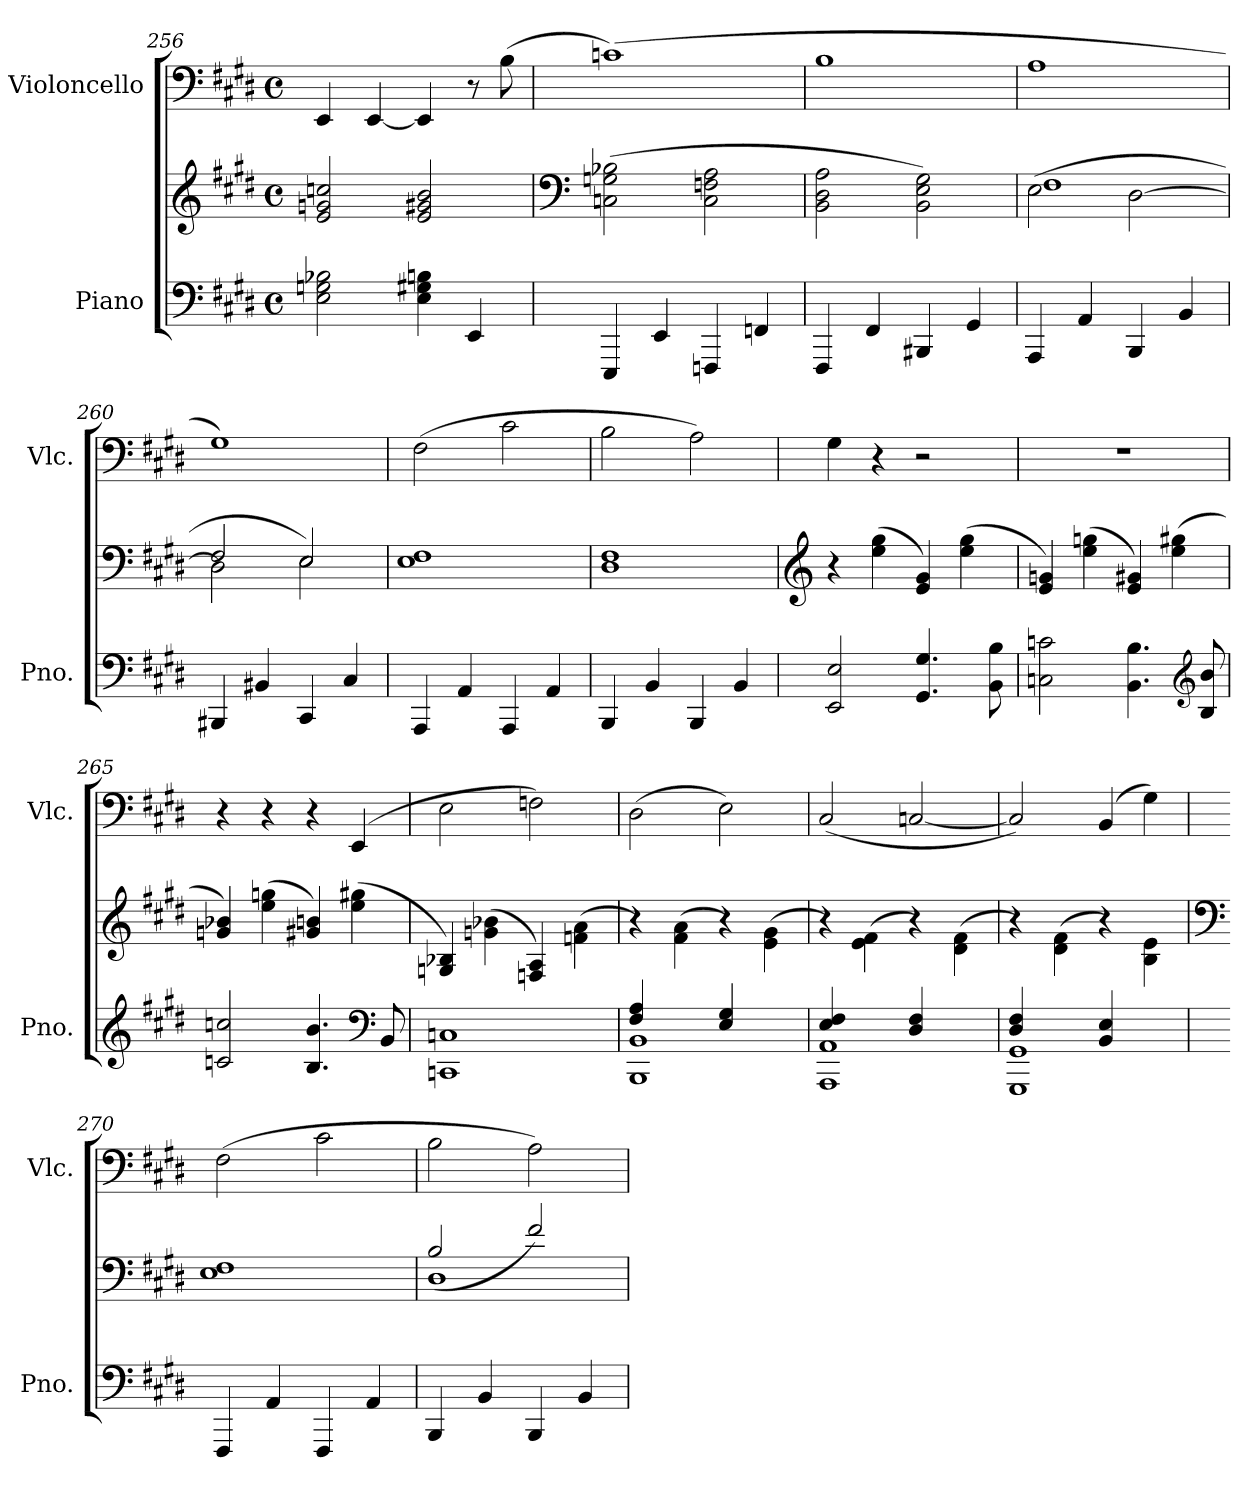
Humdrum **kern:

**kern	**kern	**kern
*part2	*part2	*part1
*staff3	*staff2	*staff1
*I"Piano	*	*I"Violoncello
*I'Pno.	*	*I'Vlc.
*clefF4	*clefG2	*clefF4
*k[f#c#g#d#]	*k[f#c#g#d#]	*k[f#c#g#d#]
*M4/4	*M4/4	*M4/4
*met(c)	*met(c)	*met(c)
=256	=256	=256
2E\ 2Gn\ 2B-X\	2e/ 2gn/ 2ccn/	4EE/
.	.	[4EE/
4E\ 4G#X\ 4Bn\	2e/ 2g#X/ 2b/	4EE/]
4EE/	.	8r
.	.	(>8B\
=257	=257	=257
*	*clefF4	*
4EEE/	(>2Cn\ 2Gn\ 2B-X\	(>1cn)
4EE/	.	.
4FFFn/	2C\ 2Fn\ 2A\	.
4FFn/	.	.
=258	=258	=258
4FFF#/	2BB\ 2D#\ 2A\	1B
4FF#/	.	.
4BBB#X/	2BB\ 2E\ 2G#\)	.
4GG#/	.	.
=259	=259	=259
*	*^	*
4AAA/	(<2E\	1F#	1A
4AA/	.	.	.
4BBB/	[2D#\	.	.
4BB/	.	.	.
=260	=260	=260	=260
4BBB#X/	2D#\]	2F#/	1G#)
4BB#X/	.	.	.
4CC#/	2E/)	2E\	.
4C#/	.	.	.
*	*v	*v	*
=261	=261	=261
4AAA/	1E 1F#	(>2F#\
4AA/	.	.
4AAA/	.	2c#\
4AA/	.	.
=262	=262	=262
4BBB/	1D# 1F#	2B\
4BB/	.	.
4BBB/	.	2A\)
4BB/	.	.
=263	=263	=263
*	*clefG2	*
2EE/ 2E/	4r	4G#\
.	(>4ee\ 4gg#\	4r
4.GG#/ 4.G#/	4e/ 4g#/)	2r
.	(>4ee\ 4gg#\	.
8BB\ 8B\	.	.
=264	=264	=264
2Cn\ 2cn\	4e/ 4gn/)	1r
.	(>4ee\ 4ggn\	.
4.BB\ 4.B\	4e/ 4g#X/)	.
.	(>4ee\ 4gg#X\	.
*clefG2	*	*
8B/ 8b/	.	.
=265	=265	=265
2cn/ 2ccn/	4gn/ 4b-X/)	4r
.	(>4ee\ 4ggn\	4r
4.B/ 4.b/	4g#X/ 4bn/)	4r
.	(>4ee\ 4gg#X\	(<4EE/
*clefF4	*	*
8BB/	.	.
=266	=266	=266
1CCn 1Cn	4Gn/ 4B-X/)	2E\
.	(>4gn\ 4b-X\	.
.	4Fn/ 4A/)	2Fn\)
.	(>4fn\ 4a\	.
=267	=267	=267
*^	*	*
1BBB 1BB	4F#/ 4A/	4r)	(>2D#\
.	4ryy	(>4f#\ 4a\	.
.	4E/ 4G#/	4r)	2E\)
.	4ryy	(>4e\ 4g#\	.
=268	=268	=268	=268
1AAA 1AA	4E/ 4F#/	4r)	(>2C#/
.	4ryy	(>4e\ 4f#\	.
.	4D#/ 4F#/	4r)	[2Cn/
.	4ryy	(>4d#\ 4f#\	.
=269	=269	=269	=269
1GGG# 1GG#	4D#/ 4F#/	4r)	2C/])
.	4ryy	(>4d#\ 4f#\	.
.	4BB/ 4E/	4r)	(>4BB/
.	4ryy	4B\ 4e\	4G#\)
*v	*v	*	*
=270	=270	=270
*	*clefF4	*
4FFF#/	1E 1F#	(>2F#\
4AA/	.	.
4FFF#/	.	2c#\
4AA/	.	.
=271	=271	=271
*	*^	*
4BBB/	1D#	(>2B/	2B\
4BB/	.	.	.
4BBB/	.	2f#/)	2A\)
4BB/	.	.	.
*	*v	*v	*
=	=	=
*-	*-	*-
